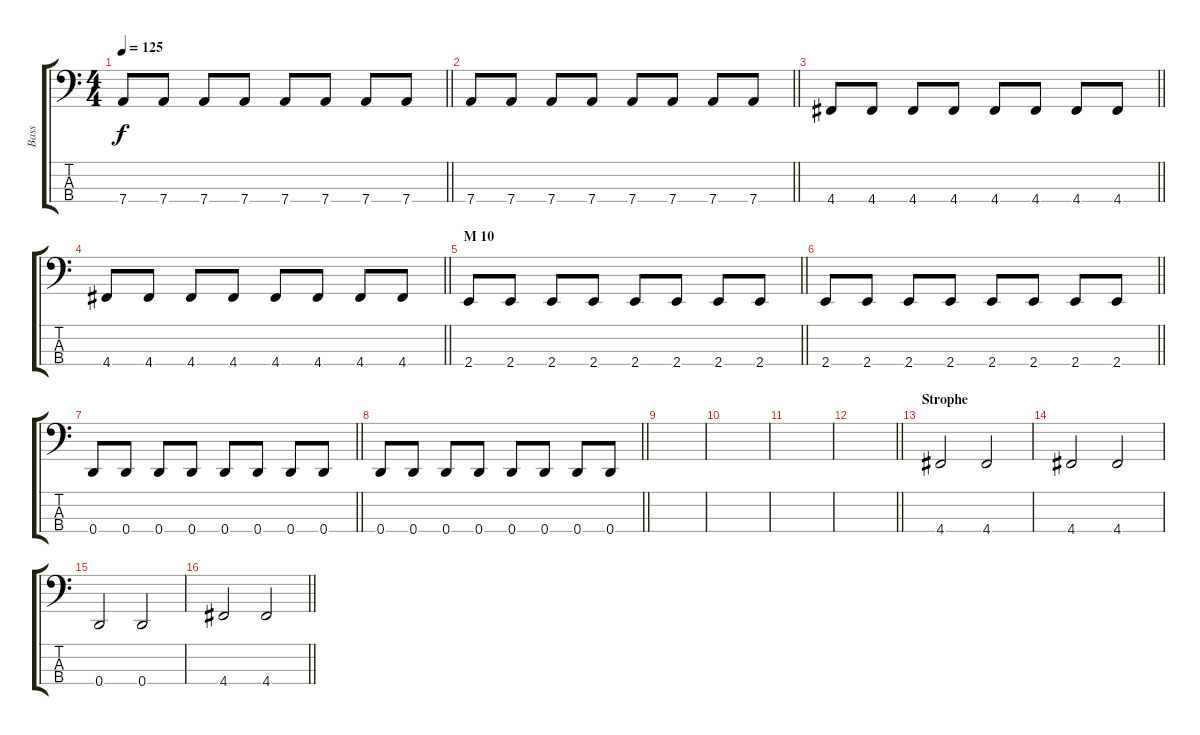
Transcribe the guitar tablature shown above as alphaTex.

\track ("Bass" "Bass") {instrument electricbassfinger}
\staff {score tabs}
\tuning (G2 D2 A1 D1) {hide}
\ts (4 4)
\tempo 125
\clef f4
\barLineRight lightlight
\ks c
7.4.8{dy f} 7.4.8 7.4.8 7.4.8 7.4.8 7.4.8 7.4.8 7.4.8 |
\barLineRight lightlight
7.4.8 7.4.8 7.4.8 7.4.8 7.4.8 7.4.8 7.4.8 7.4.8 |
\barLineRight lightlight
4.4.8 4.4.8 4.4.8 4.4.8 4.4.8 4.4.8 4.4.8 4.4.8 |
\barLineRight lightlight
4.4.8 4.4.8 4.4.8 4.4.8 4.4.8 4.4.8 4.4.8 4.4.8 |
\section ("" "M 10")
\barLineRight lightlight
2.4.8 2.4.8 2.4.8 2.4.8 2.4.8 2.4.8 2.4.8 2.4.8 |
\barLineRight lightlight
2.4.8 2.4.8 2.4.8 2.4.8 2.4.8 2.4.8 2.4.8 2.4.8 |
\barLineRight lightlight
0.4.8 0.4.8 0.4.8 0.4.8 0.4.8 0.4.8 0.4.8 0.4.8 |
\barLineRight lightlight
0.4.8 0.4.8 0.4.8 0.4.8 0.4.8 0.4.8 0.4.8 0.4.8 |
\section ("" "")
|
|
|
\barLineRight lightlight
|
\section ("" "Strophe")
4.4.2 4.4.2 |
4.4.2 4.4.2 |
0.4.2 0.4.2 |
\barLineRight lightlight
4.4.2 4.4.2
